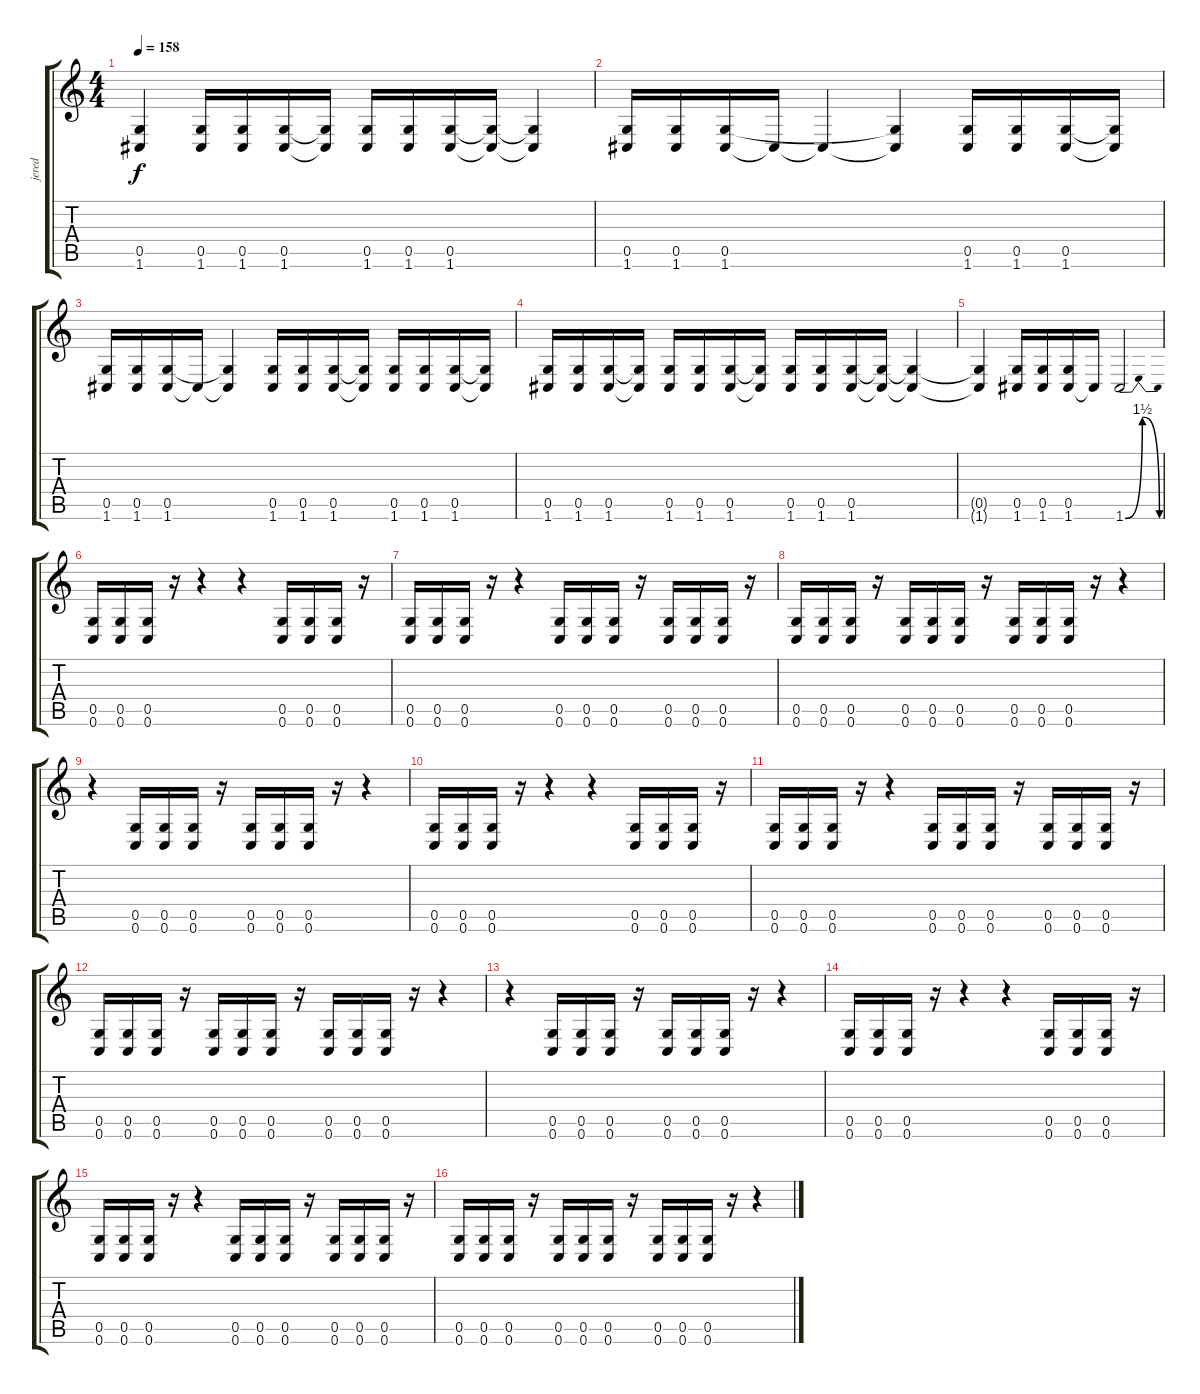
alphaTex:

\track ("jered" "jered") {instrument distortionguitar bank 255}
\staff {score tabs}
\tuning (D4 A3 F3 C3 G2 C2) {hide}
\ts (4 4)
\tempo 158
\clef g2
\ks c
(0.5{t} 1.6{t}).4{dy f} (0.5 1.6).16 (0.5 1.6).16 (0.5 1.6).16 (0.5{t} 1.6{t}).16 (0.5 1.6).16 (0.5 1.6).16 (0.5 1.6).16 (0.5{t} 1.6{t}).16 (0.5{t} 1.6{t}).4 |
(0.5 1.6).16 (0.5 1.6).16 (0.5 1.6).16 1.6{t}.16 1.6{t}.4 (0.5{t} 1.6{t}).4 (0.5 1.6).16 (0.5 1.6).16 (0.5 1.6).16 (0.5{t} 1.6{t}).16 |
(0.5 1.6).16 (0.5 1.6).16 (0.5 1.6).16 1.6{t}.16 (0.5{t} 1.6{t}).4 (0.5 1.6).16 (0.5 1.6).16 (0.5 1.6).16 (0.5{t} 1.6{t}).16 (0.5 1.6).16 (0.5 1.6).16 (0.5 1.6).16 (0.5{t} 1.6{t}).16 |
(0.5 1.6).16 (0.5 1.6).16 (0.5 1.6).16 (0.5{t} 1.6{t}).16 (0.5 1.6).16 (0.5 1.6).16 (0.5 1.6).16 (0.5{t} 1.6{t}).16 (0.5 1.6).16 (0.5 1.6).16 (0.5 1.6).16 (0.5{t} 1.6{t}).16 (0.5{t} 1.6{t}).4 |
(0.5{t} 1.6{t}).4 (0.5 1.6).16 (0.5 1.6).16 (0.5 1.6).16 1.6{t}.16 1.6{be (bendrelease 0 0 15 6 25 6 60 0)}.2 |
(0.5 0.6).16 (0.5 0.6).16 (0.5 0.6).16 r.16 r.4 r.4 (0.5 0.6).16 (0.5 0.6).16 (0.5 0.6).16 r.16 |
(0.5 0.6).16 (0.5 0.6).16 (0.5 0.6).16 r.16 r.4 (0.5 0.6).16 (0.5 0.6).16 (0.5 0.6).16 r.16 (0.5 0.6).16 (0.5 0.6).16 (0.5 0.6).16 r.16 |
(0.5 0.6).16 (0.5 0.6).16 (0.5 0.6).16 r.16 (0.5 0.6).16 (0.5 0.6).16 (0.5 0.6).16 r.16 (0.5 0.6).16 (0.5 0.6).16 (0.5 0.6).16 r.16 r.4 |
r.4 (0.5 0.6).16 (0.5 0.6).16 (0.5 0.6).16 r.16 (0.5 0.6).16 (0.5 0.6).16 (0.5 0.6).16 r.16 r.4 |
(0.5 0.6).16 (0.5 0.6).16 (0.5 0.6).16 r.16 r.4 r.4 (0.5 0.6).16 (0.5 0.6).16 (0.5 0.6).16 r.16 |
(0.5 0.6).16 (0.5 0.6).16 (0.5 0.6).16 r.16 r.4 (0.5 0.6).16 (0.5 0.6).16 (0.5 0.6).16 r.16 (0.5 0.6).16 (0.5 0.6).16 (0.5 0.6).16 r.16 |
(0.5 0.6).16 (0.5 0.6).16 (0.5 0.6).16 r.16 (0.5 0.6).16 (0.5 0.6).16 (0.5 0.6).16 r.16 (0.5 0.6).16 (0.5 0.6).16 (0.5 0.6).16 r.16 r.4 |
r.4 (0.5 0.6).16 (0.5 0.6).16 (0.5 0.6).16 r.16 (0.5 0.6).16 (0.5 0.6).16 (0.5 0.6).16 r.16 r.4 |
(0.5 0.6).16 (0.5 0.6).16 (0.5 0.6).16 r.16 r.4 r.4 (0.5 0.6).16 (0.5 0.6).16 (0.5 0.6).16 r.16 |
(0.5 0.6).16 (0.5 0.6).16 (0.5 0.6).16 r.16 r.4 (0.5 0.6).16 (0.5 0.6).16 (0.5 0.6).16 r.16 (0.5 0.6).16 (0.5 0.6).16 (0.5 0.6).16 r.16 |
(0.5 0.6).16 (0.5 0.6).16 (0.5 0.6).16 r.16 (0.5 0.6).16 (0.5 0.6).16 (0.5 0.6).16 r.16 (0.5 0.6).16 (0.5 0.6).16 (0.5 0.6).16 r.16 r.4
